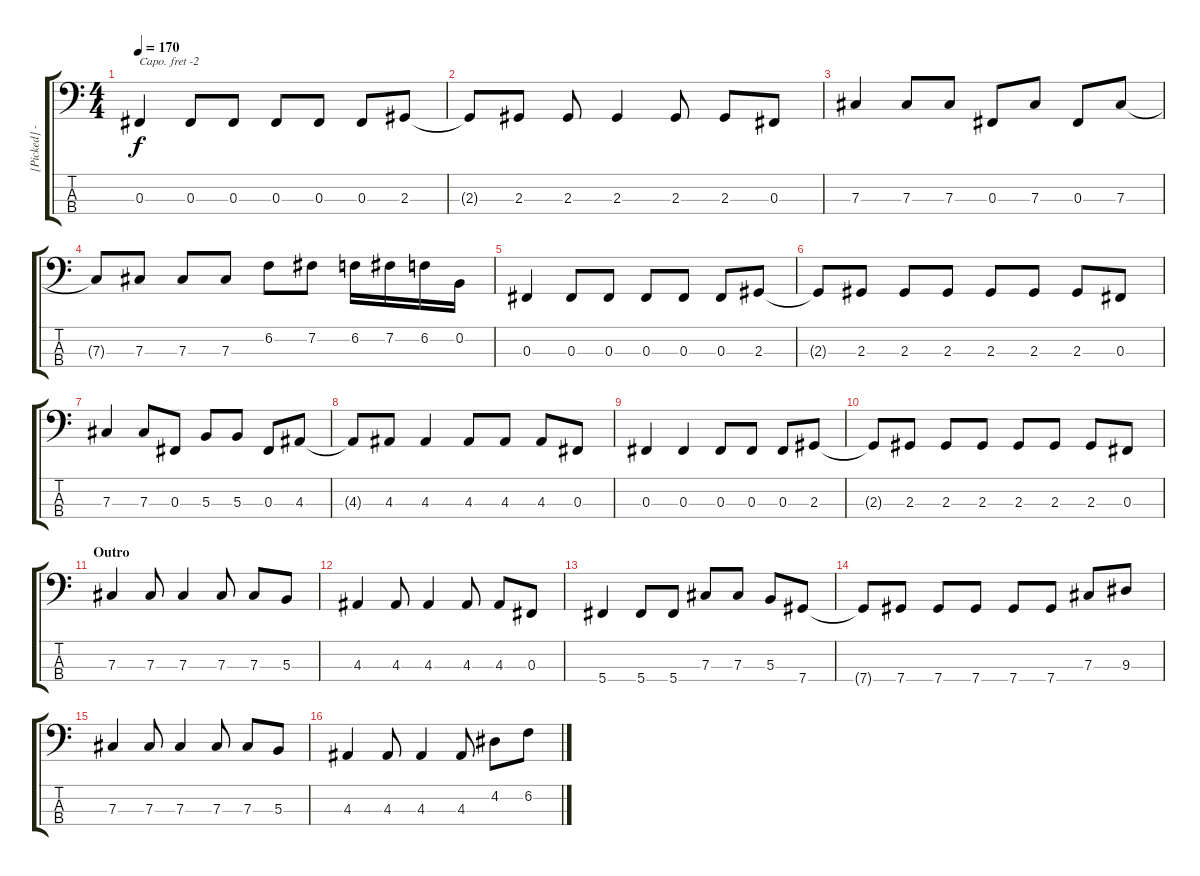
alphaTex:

\track ("[Picked] - Mike Dirnt" "[Picked] -") {instrument electricbassfinger}
\staff {score tabs}
\capo -2
\tuning (Gb2 Db2 Ab1 Eb1) {hide}
\ts (4 4)
\tempo 170
\clef f4
\ks c
0.3.4{dy f} 0.3.8 0.3.8 0.3.8 0.3.8 0.3.8 2.3.8 |
2.3{t}.8 2.3.8 2.3.8 2.3.4 2.3.8 2.3.8 0.3.8 |
7.3.4 7.3.8 7.3.8 0.3.8 7.3.8 0.3.8 7.3.8 |
7.3{t}.8 7.3.8 7.3.8 7.3.8 6.2.8 7.2.8 6.2.16 7.2.16 6.2.16 0.2.16 |
0.3.4 0.3.8 0.3.8 0.3.8 0.3.8 0.3.8 2.3.8 |
2.3{t}.8 2.3.8 2.3.8 2.3.8 2.3.8 2.3.8 2.3.8 0.3.8 |
7.3.4 7.3.8 0.3.8 5.3.8 5.3.8 0.3.8 4.3.8 |
4.3{t}.8 4.3.8 4.3.4 4.3.8 4.3.8 4.3.8 0.3.8 |
0.3.4 0.3.4 0.3.8 0.3.8 0.3.8 2.3.8 |
2.3{t}.8 2.3.8 2.3.8 2.3.8 2.3.8 2.3.8 2.3.8 0.3.8 |
\section ("" "Outro")
7.3.4 7.3.8 7.3.4 7.3.8 7.3.8 5.3.8 |
4.3.4 4.3.8 4.3.4 4.3.8 4.3.8 0.3.8 |
5.4.4 5.4.8 5.4.8 7.3.8 7.3.8 5.3.8 7.4.8 |
7.4{t}.8 7.4.8 7.4.8 7.4.8 7.4.8 7.4.8 7.3.8 9.3.8 |
7.3.4 7.3.8 7.3.4 7.3.8 7.3.8 5.3.8 |
4.3.4 4.3.8 4.3.4 4.3.8 4.2.8 6.2.8
